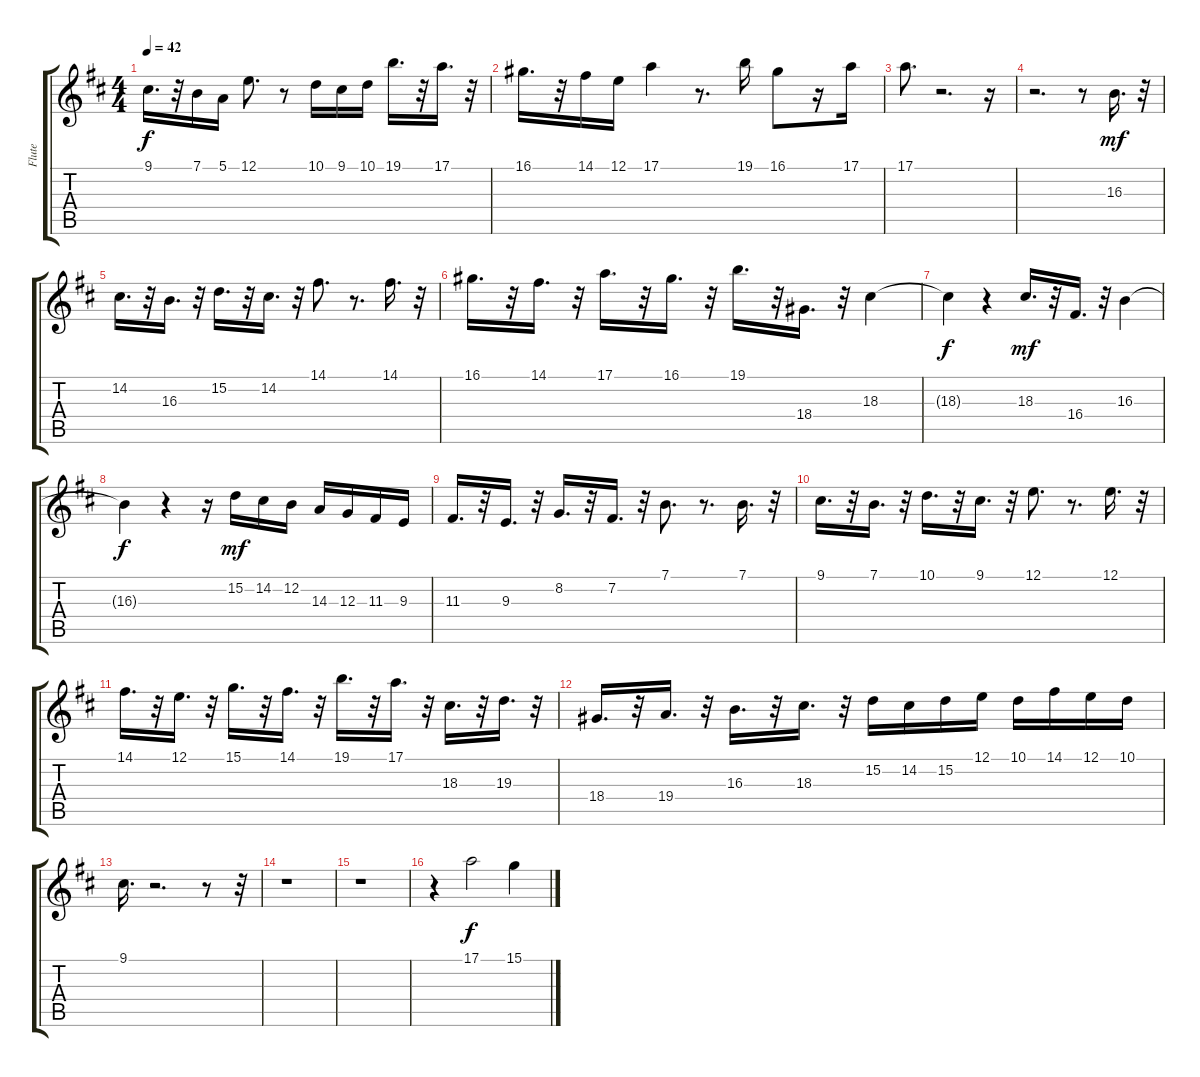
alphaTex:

\track ("Flute" "Flute") {mute instrument flute}
\staff {score tabs}
\tuning (E4 B3 G3 D3 A2 E2) {hide}
\ts (4 4)
\tempo 42
\clef g2
\ks d
9.1.16{d dy f} r.32 7.1.16 5.1.16 12.1.8{d} r.8 10.1.16 9.1.16 10.1.16 19.1.16{d} r.32 17.1.16{d} r.32 |
16.1.16{d} r.32 14.1.16 12.1.16 17.1.4 r.8{d} 19.1.16 16.1.8 r.16 17.1.16 |
17.1.8{d} r.2{d} r.16 |
r.2{d} r.8 16.3.16{d dy mf} r.32 |
14.2.16{d} r.32 16.3.16{d} r.32 15.2.16{d} r.32 14.2.16{d} r.32 14.1.8{d} r.8{d} 14.1.16{d} r.32 |
16.1.16{d} r.32 14.1.16{d} r.32 17.1.16{d} r.32 16.1.16{d} r.32 19.1.16{d} r.32 18.4.16{d} r.32 18.3.4 |
18.3{t}.4{dy f} r.4 18.3.16{d dy mf} r.32 16.4.16{d} r.32 16.3.4 |
16.3{t}.4{dy f} r.4 r.16 15.2.16{dy mf} 14.2.16 12.2.16 14.3.16 12.3.16 11.3.16 9.3.16 |
11.3.16{d} r.32 9.3.16{d} r.32 8.2.16{d} r.32 7.2.16{d} r.32 7.1.8{d} r.8{d} 7.1.16{d} r.32 |
9.1.16{d} r.32 7.1.16{d} r.32 10.1.16{d} r.32 9.1.16{d} r.32 12.1.8{d} r.8{d} 12.1.16{d} r.32 |
14.1.16{d} r.32 12.1.16{d} r.32 15.1.16{d} r.32 14.1.16{d} r.32 19.1.16{d} r.32 17.1.16{d} r.32 18.3.16{d} r.32 19.3.16{d} r.32 |
18.4.16{d} r.32 19.4.16{d} r.32 16.3.16{d} r.32 18.3.16{d} r.32 15.2.16 14.2.16 15.2.16 12.1.16 10.1.16 14.1.16 12.1.16 10.1.16 |
9.1.16{d} r.2{d} r.8 r.32 |
r.1 |
r.1 |
r.4 17.1.2{dy f} 15.1.4
